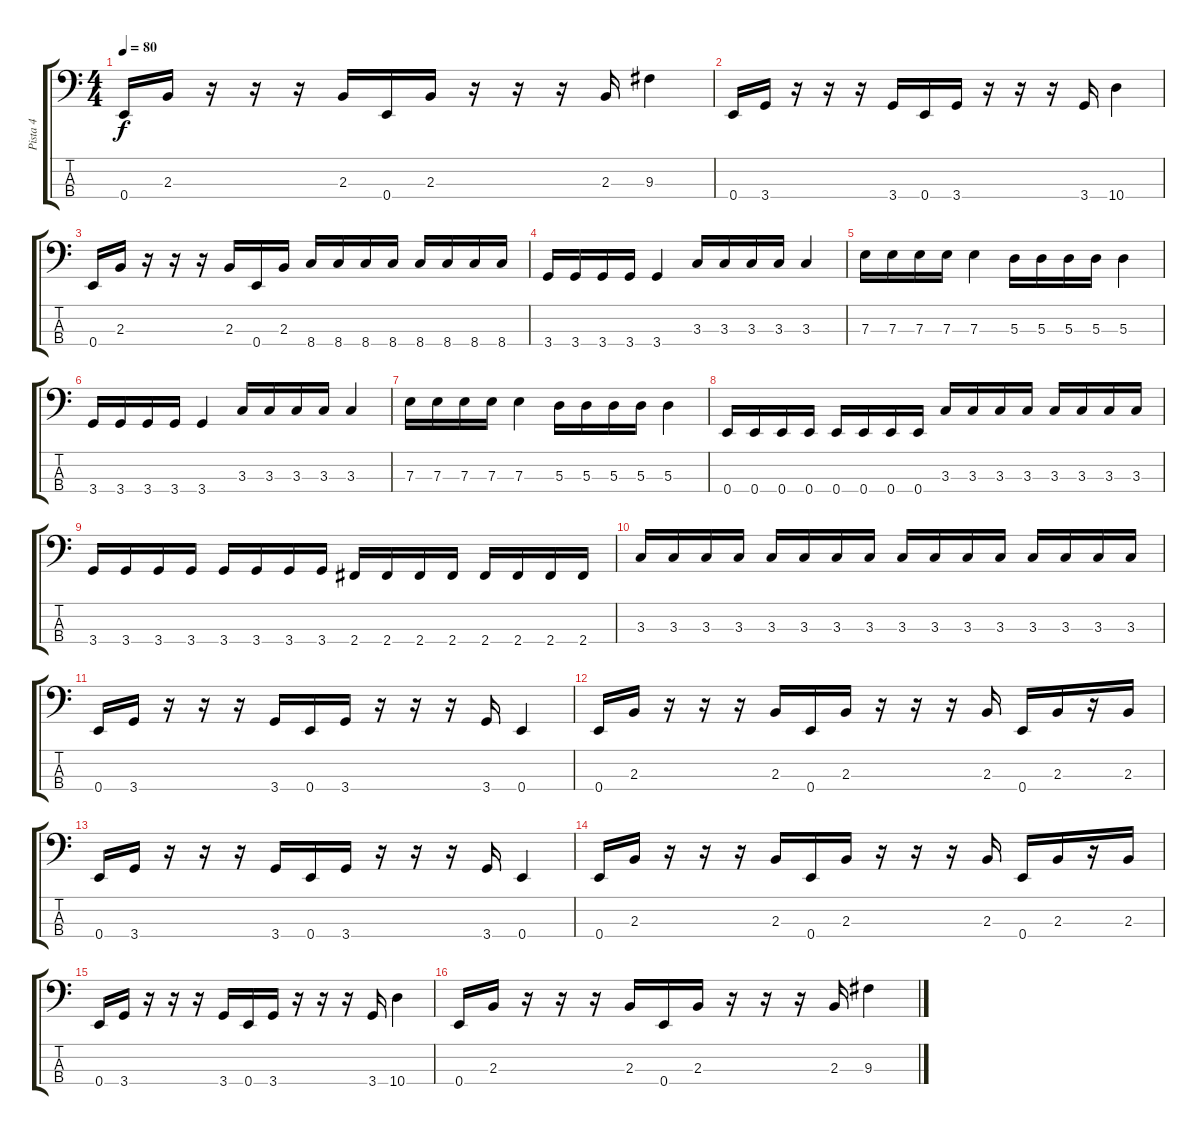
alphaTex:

\track ("Pista 4" "Pista 4") {instrument electricbassfinger}
\staff {score tabs}
\tuning (G2 D2 A1 E1) {hide}
\ts (4 4)
\tempo 80
\clef f4
\ks c
0.4.16{dy f} 2.3.16 r.16 r.16 r.16 2.3.16 0.4.16 2.3.16 r.16 r.16 r.16 2.3.16 9.3.4 |
0.4.16 3.4.16 r.16 r.16 r.16 3.4.16 0.4.16 3.4.16 r.16 r.16 r.16 3.4.16 10.4.4 |
0.4.16 2.3.16 r.16 r.16 r.16 2.3.16 0.4.16 2.3.16 8.4.16 8.4.16 8.4.16 8.4.16 8.4.16 8.4.16 8.4.16 8.4.16 |
3.4.16 3.4.16 3.4.16 3.4.16 3.4.4 3.3.16 3.3.16 3.3.16 3.3.16 3.3.4 |
7.3.16 7.3.16 7.3.16 7.3.16 7.3.4 5.3.16 5.3.16 5.3.16 5.3.16 5.3.4 |
3.4.16 3.4.16 3.4.16 3.4.16 3.4.4 3.3.16 3.3.16 3.3.16 3.3.16 3.3.4 |
7.3.16 7.3.16 7.3.16 7.3.16 7.3.4 5.3.16 5.3.16 5.3.16 5.3.16 5.3.4 |
0.4.16 0.4.16 0.4.16 0.4.16 0.4.16 0.4.16 0.4.16 0.4.16 3.3.16 3.3.16 3.3.16 3.3.16 3.3.16 3.3.16 3.3.16 3.3.16 |
3.4.16 3.4.16 3.4.16 3.4.16 3.4.16 3.4.16 3.4.16 3.4.16 2.4.16 2.4.16 2.4.16 2.4.16 2.4.16 2.4.16 2.4.16 2.4.16 |
3.3.16 3.3.16 3.3.16 3.3.16 3.3.16 3.3.16 3.3.16 3.3.16 3.3.16 3.3.16 3.3.16 3.3.16 3.3.16 3.3.16 3.3.16 3.3.16 |
0.4.16 3.4.16 r.16 r.16 r.16 3.4.16 0.4.16 3.4.16 r.16 r.16 r.16 3.4.16 0.4.4 |
0.4.16 2.3.16 r.16 r.16 r.16 2.3.16 0.4.16 2.3.16 r.16 r.16 r.16 2.3.16 0.4.16 2.3.16 r.16 2.3.16 |
0.4.16 3.4.16 r.16 r.16 r.16 3.4.16 0.4.16 3.4.16 r.16 r.16 r.16 3.4.16 0.4.4 |
0.4.16 2.3.16 r.16 r.16 r.16 2.3.16 0.4.16 2.3.16 r.16 r.16 r.16 2.3.16 0.4.16 2.3.16 r.16 2.3.16 |
0.4.16 3.4.16 r.16 r.16 r.16 3.4.16 0.4.16 3.4.16 r.16 r.16 r.16 3.4.16 10.4.4 |
0.4.16 2.3.16 r.16 r.16 r.16 2.3.16 0.4.16 2.3.16 r.16 r.16 r.16 2.3.16 9.3.4
